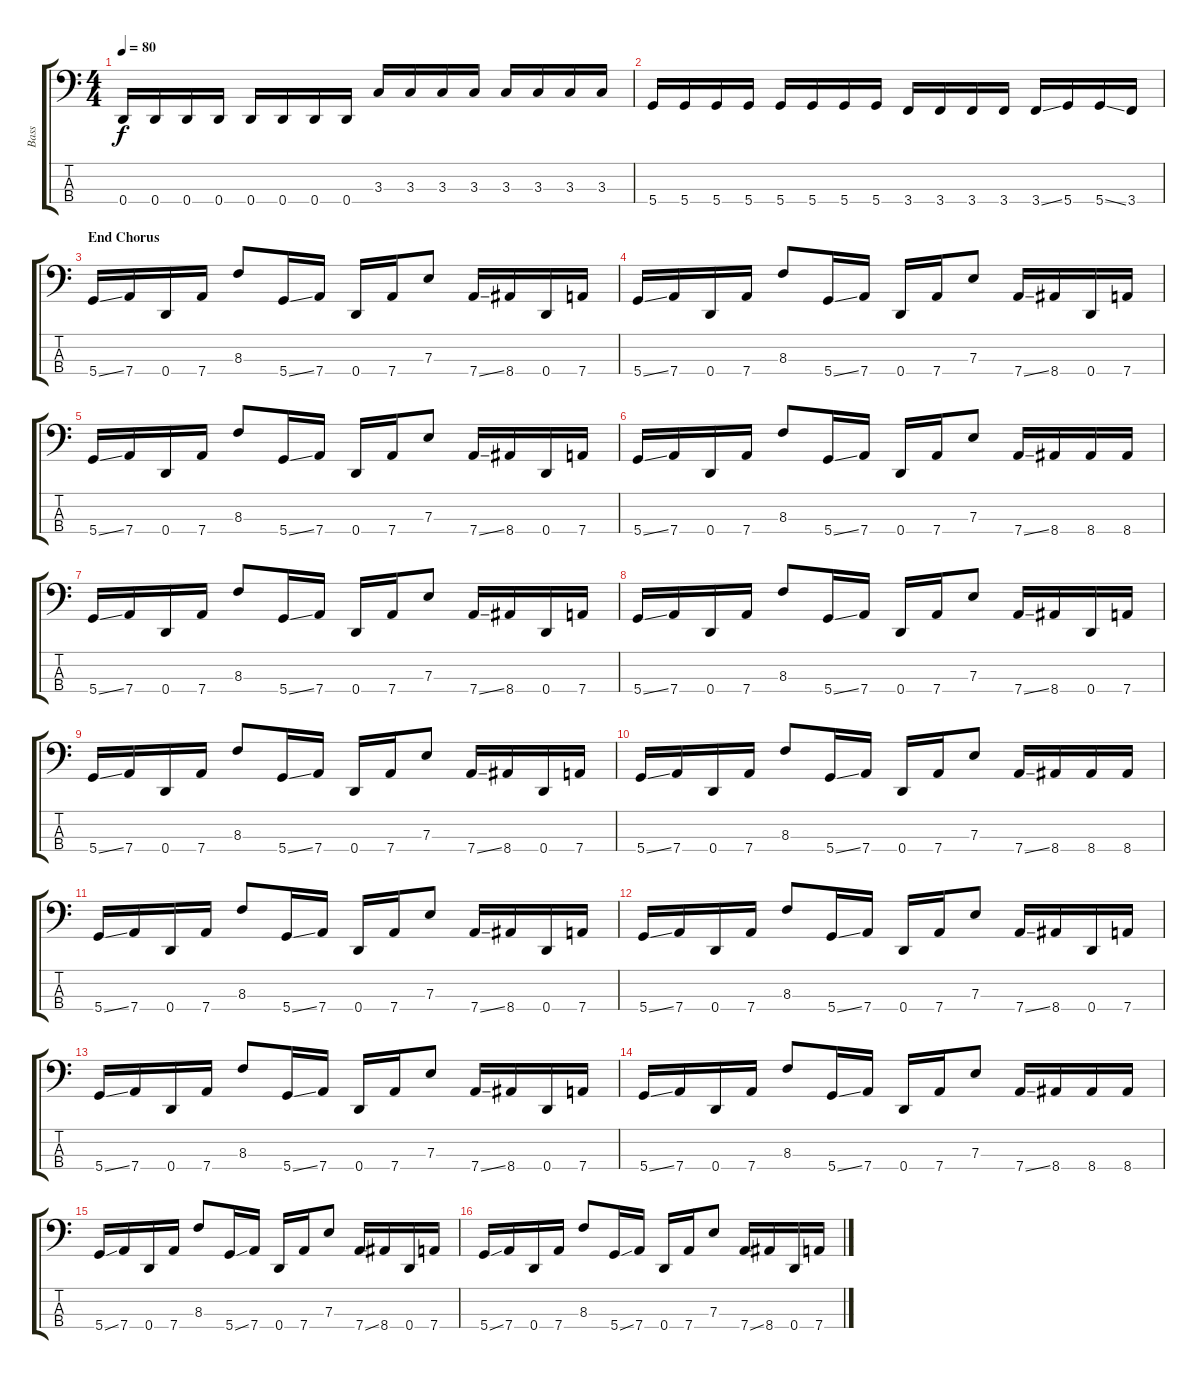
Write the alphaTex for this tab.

\track ("Bass" "Bass") {instrument electricbasspick}
\staff {score tabs}
\tuning (G2 D2 A1 D1) {hide}
\ts (4 4)
\tempo 80
\clef f4
\ks c
0.4.16{dy f} 0.4.16 0.4.16 0.4.16 0.4.16 0.4.16 0.4.16 0.4.16 3.3.16 3.3.16 3.3.16 3.3.16 3.3.16 3.3.16 3.3.16 3.3.16 |
5.4.16 5.4.16 5.4.16 5.4.16 5.4.16 5.4.16 5.4.16 5.4.16 3.4.16 3.4.16 3.4.16 3.4.16 3.4{ss}.16 5.4.16 5.4{ss}.16 3.4.16 |
\section ("" "End Chorus")
5.4{ss}.16 7.4.16 0.4.16 7.4.16 8.3.8 5.4{ss}.16 7.4.16 0.4.16 7.4.16 7.3.8 7.4{ss}.16 8.4.16 0.4.16 7.4.16 |
5.4{ss}.16 7.4.16 0.4.16 7.4.16 8.3.8 5.4{ss}.16 7.4.16 0.4.16 7.4.16 7.3.8 7.4{ss}.16 8.4.16 0.4.16 7.4.16 |
5.4{ss}.16 7.4.16 0.4.16 7.4.16 8.3.8 5.4{ss}.16 7.4.16 0.4.16 7.4.16 7.3.8 7.4{ss}.16 8.4.16 0.4.16 7.4.16 |
5.4{ss}.16 7.4.16 0.4.16 7.4.16 8.3.8 5.4{ss}.16 7.4.16 0.4.16 7.4.16 7.3.8 7.4{ss}.16 8.4.16 8.4.16 8.4.16 |
5.4{ss}.16 7.4.16 0.4.16 7.4.16 8.3.8 5.4{ss}.16 7.4.16 0.4.16 7.4.16 7.3.8 7.4{ss}.16 8.4.16 0.4.16 7.4.16 |
5.4{ss}.16 7.4.16 0.4.16 7.4.16 8.3.8 5.4{ss}.16 7.4.16 0.4.16 7.4.16 7.3.8 7.4{ss}.16 8.4.16 0.4.16 7.4.16 |
5.4{ss}.16 7.4.16 0.4.16 7.4.16 8.3.8 5.4{ss}.16 7.4.16 0.4.16 7.4.16 7.3.8 7.4{ss}.16 8.4.16 0.4.16 7.4.16 |
5.4{ss}.16 7.4.16 0.4.16 7.4.16 8.3.8 5.4{ss}.16 7.4.16 0.4.16 7.4.16 7.3.8 7.4{ss}.16 8.4.16 8.4.16 8.4.16 |
5.4{ss}.16 7.4.16 0.4.16 7.4.16 8.3.8 5.4{ss}.16 7.4.16 0.4.16 7.4.16 7.3.8 7.4{ss}.16 8.4.16 0.4.16 7.4.16 |
5.4{ss}.16 7.4.16 0.4.16 7.4.16 8.3.8 5.4{ss}.16 7.4.16 0.4.16 7.4.16 7.3.8 7.4{ss}.16 8.4.16 0.4.16 7.4.16 |
5.4{ss}.16 7.4.16 0.4.16 7.4.16 8.3.8 5.4{ss}.16 7.4.16 0.4.16 7.4.16 7.3.8 7.4{ss}.16 8.4.16 0.4.16 7.4.16 |
5.4{ss}.16 7.4.16 0.4.16 7.4.16 8.3.8 5.4{ss}.16 7.4.16 0.4.16 7.4.16 7.3.8 7.4{ss}.16 8.4.16 8.4.16 8.4.16 |
5.4{ss}.16 7.4.16 0.4.16 7.4.16 8.3.8 5.4{ss}.16 7.4.16 0.4.16 7.4.16 7.3.8 7.4{ss}.16 8.4.16 0.4.16 7.4.16 |
5.4{ss}.16 7.4.16 0.4.16 7.4.16 8.3.8 5.4{ss}.16 7.4.16 0.4.16 7.4.16 7.3.8 7.4{ss}.16 8.4.16 0.4.16 7.4.16
